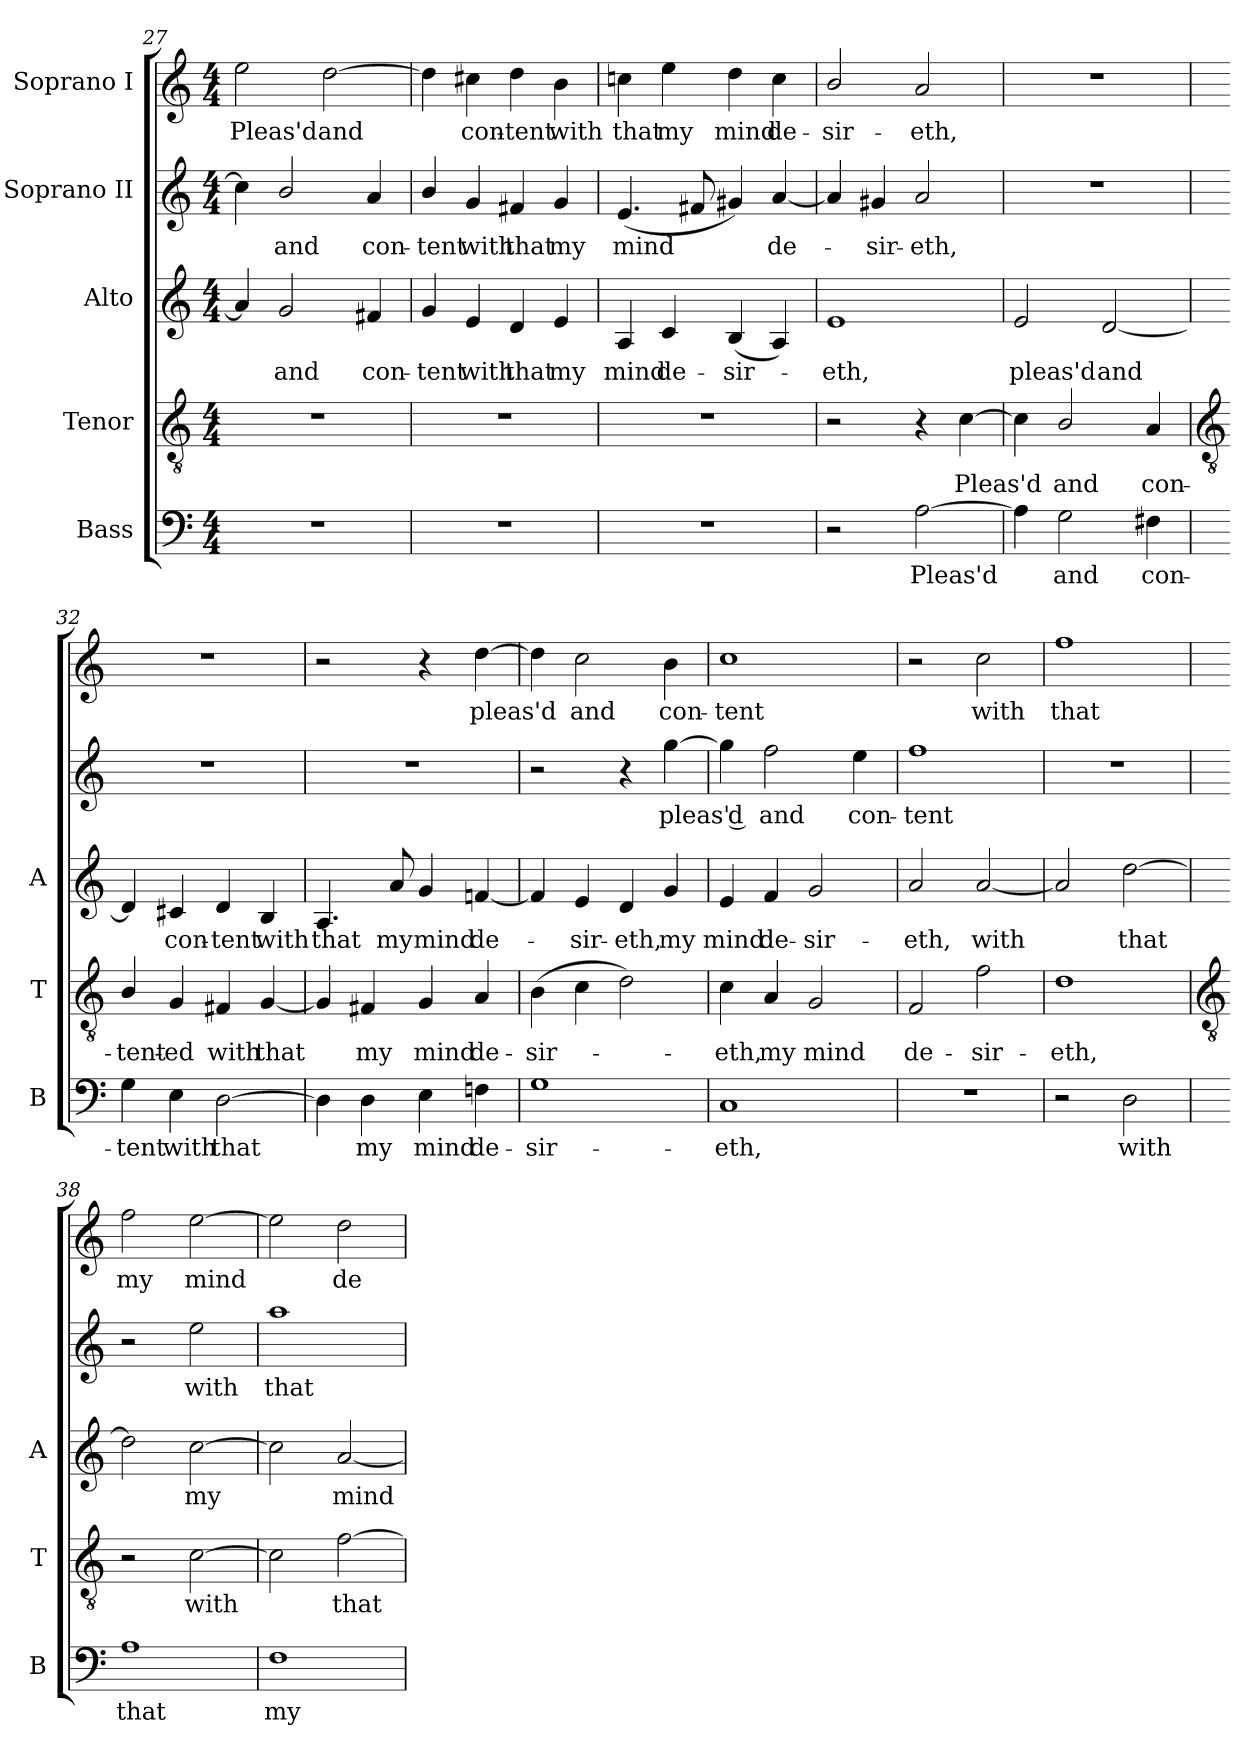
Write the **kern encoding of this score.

**kern	**text	**kern	**text	**kern	**text	**kern	**text	**kern	**text
*part5	*part5	*part4	*part4	*part3	*part3	*part2	*part2	*part1	*part1
*staff5	*staff5	*staff4	*staff4	*staff3	*staff3	*staff2	*staff2	*staff1	*staff1
*I"Bass	*	*I"Tenor	*	*I"Alto	*	*I"Soprano II	*	*I"Soprano I	*
*I'B	*	*I'T	*	*I'A	*	*	*	*	*
!!LO:LB:g=z
*clefF4	*	*clefGv2	*	*clefG2	*	*clefG2	*	*clefG2	*
*k[]	*	*k[]	*	*k[]	*	*k[]	*	*k[]	*
*C:	*	*C:	*	*C:	*	*C:	*	*C:	*
*M4/4	*	*M4/4	*	*M4/4	*	*M4/4	*	*M4/4	*
=27	=27	=27	=27	=27	=27	=27	=27	=27	=27
!	!	!	!	!	!	!	!	!	!LO:LY:b
1r	.	1r	.	4a]	.	4cc]	.	2ee	Pleas'd
!	!	!	!	!	!LO:LY:b	!	!LO:LY:b	!	!
.	.	.	.	2g	and	2b/	and	.	.
!	!	!	!	!	!	!	!	!	!LO:LY:b
.	.	.	.	.	.	.	.	[2dd	and
!	!	!	!	!	!LO:LY:b	!	!LO:LY:b	!	!
.	.	.	.	4f#X	con-	4a	con-	.	.
=28	=28	=28	=28	=28	=28	=28	=28	=28	=28
!	!	!	!	!	!LO:LY:b	!	!LO:LY:b	!	!
1r	.	1r	.	4g	-tent	4b/	-tent	4dd]	.
!	!	!	!	!	!LO:LY:b	!	!LO:LY:b	!	!LO:LY:b
.	.	.	.	4e	with	4g	with	4cc#X	con-
!	!	!	!	!	!LO:LY:b	!	!LO:LY:b	!	!LO:LY:b
.	.	.	.	4d	that	4f#X	that	4dd	-tent
!	!	!	!	!	!LO:LY:b	!	!LO:LY:b	!	!LO:LY:b
.	.	.	.	4e	my	4g	my	4b	with
=29	=29	=29	=29	=29	=29	=29	=29	=29	=29
!	!	!	!	!	!LO:LY:b	!	!LO:LY:b	!	!LO:LY:b
1r	.	1r	.	4A	mind	(<4.e	mind	4ccn	that
!	!	!	!	!	!LO:LY:b	!	!	!	!LO:LY:b
.	.	.	.	4c	de-	.	.	4ee	my
.	.	.	.	.	.	8f#X	.	.	.
!	!	!	!	!	!LO:LY:b	!	!	!	!LO:LY:b
.	.	.	.	(<4B	-sir-	4g#X)	.	4dd	mind
!	!	!	!	!	!	!	!LO:LY:b	!	!LO:LY:b
.	.	.	.	4A)	.	[4a	de-	4cc	de-
=30	=30	=30	=30	=30	=30	=30	=30	=30	=30
!	!	!	!	!	!LO:LY:b	!	!	!	!LO:LY:b
2r	.	2r	.	1e	eth,	4a]	.	2b/	-sir-
!	!	!	!	!	!	!	!LO:LY:b	!	!
.	.	.	.	.	.	4g#X	sir-	.	.
!	!LO:LY:b	!	!	!	!	!	!LO:LY:b	!	!LO:LY:b
[2A	Pleas'd	4r	.	.	.	2a	-eth,	2a	-eth,
!	!	!	!LO:LY:b	!	!	!	!	!	!
.	.	[4c	Pleas'd	.	.	.	.	.	.
=31	=31	=31	=31	=31	=31	=31	=31	=31	=31
!	!	!	!	!	!LO:LY:b	!	!	!	!
4A]	.	4c]	.	2e	pleas'd	1r	.	1r	.
!	!LO:LY:b	!	!LO:LY:b	!	!	!	!	!	!
2G	and	2B/	and	.	.	.	.	.	.
!	!	!	!	!	!LO:LY:b	!	!	!	!
.	.	.	.	[2d	and	.	.	.	.
!	!LO:LY:b	!	!LO:LY:b	!	!	!	!	!	!
4F#X	con-	4A	con-	.	.	.	.	.	.
!!LO:LB:g=z
=32	=32	=32	=32	=32	=32	=32	=32	=32	=32
*	*	*clefGv2	*	*	*	*	*	*	*
!	!LO:LY:b	!	!LO:LY:b	!	!	!	!	!	!
4G	-tent	4B/	-tent-	4d]	.	1r	.	1r	.
!	!LO:LY:b	!	!LO:LY:b	!	!LO:LY:b	!	!	!	!
4E	with	4G	-ed	4c#X	con-	.	.	.	.
!	!LO:LY:b	!	!LO:LY:b	!	!LO:LY:b	!	!	!	!
[2D	that	4F#X	with	4d	-tent	.	.	.	.
!	!	!	!LO:LY:b	!	!LO:LY:b	!	!	!	!
.	.	[4G	that	4B	with	.	.	.	.
=33	=33	=33	=33	=33	=33	=33	=33	=33	=33
!	!	!	!	!	!LO:LY:b	!	!	!	!
4D]	.	4G]	.	4.A	that	1r	.	2r	.
!	!LO:LY:b	!	!LO:LY:b	!	!	!	!	!	!
4D	my	4F#X	my	.	.	.	.	.	.
!	!	!	!	!	!LO:LY:b	!	!	!	!
.	.	.	.	8a	my	.	.	.	.
!	!LO:LY:b	!	!LO:LY:b	!	!LO:LY:b	!	!	!	!
4E	mind	4G	mind	4g	mind	.	.	4r	.
!	!LO:LY:b	!	!LO:LY:b	!	!LO:LY:b	!	!	!	!LO:LY:b
4Fn	de-	4A	de-	[4fn	de-	.	.	[4dd	pleas'd
=34	=34	=34	=34	=34	=34	=34	=34	=34	=34
!	!LO:LY:b	!	!LO:LY:b	!	!	!	!	!	!
1G	-sir-	(>4B	-sir-	4f]	.	2r	.	4dd]	.
!	!	!	!	!	!LO:LY:b	!	!	!	!LO:LY:b
.	.	4c	.	4e	sir-	.	.	2cc	and
!	!	!	!	!	!LO:LY:b	!	!	!	!
.	.	2d)	.	4d	-eth,	4r	.	.	.
!	!	!	!	!	!LO:LY:b	!	!LO:LY:b	!	!LO:LY:b
.	.	.	.	4g	my	[4gg	pleas' d	4b	con-
=35	=35	=35	=35	=35	=35	=35	=35	=35	=35
!	!LO:LY:b	!	!LO:LY:b	!	!LO:LY:b	!	!	!	!LO:LY:b
1C	-eth,	4c	eth,	4e	mind	4gg]	.	1cc	-tent
!	!	!	!LO:LY:b	!	!LO:LY:b	!	!LO:LY:b	!	!
.	.	4A	my	4f	de-	2ff	and	.	.
!	!	!	!LO:LY:b	!	!LO:LY:b	!	!	!	!
.	.	2G	mind	2g	-sir-	.	.	.	.
!	!	!	!	!	!	!	!LO:LY:b	!	!
.	.	.	.	.	.	4ee	con-	.	.
=36	=36	=36	=36	=36	=36	=36	=36	=36	=36
!	!	!	!LO:LY:b	!	!LO:LY:b	!	!LO:LY:b	!	!
1r	.	2F	de-	2a	-eth,	1ff	-tent	2r	.
!	!	!	!LO:LY:b	!	!LO:LY:b	!	!	!	!LO:LY:b
.	.	2f	-sir-	[2a	with	.	.	2cc	with
=37	=37	=37	=37	=37	=37	=37	=37	=37	=37
!	!	!	!LO:LY:b	!	!	!	!	!	!LO:LY:b
2r	.	1d	-eth,	2a]	.	1r	.	1ff	that
!	!LO:LY:b	!	!	!	!LO:LY:b	!	!	!	!
2D	with	.	.	[2dd	that	.	.	.	.
!!LO:LB:g=z
=38	=38	=38	=38	=38	=38	=38	=38	=38	=38
*	*	*clefGv2	*	*	*	*	*	*	*
!	!LO:LY:b	!	!	!	!	!	!	!	!LO:LY:b
1A	that	2r	.	2dd]	.	2r	.	2ff	my
!	!	!	!LO:LY:b	!	!LO:LY:b	!	!LO:LY:b	!	!LO:LY:b
.	.	[2c	with	[2cc	my	2ee	with	[2ee	mind
=39	=39	=39	=39	=39	=39	=39	=39	=39	=39
!	!LO:LY:b	!	!	!	!	!	!LO:LY:b	!	!
1F	my	2c]	.	2cc]	.	1aa	that	2ee]	.
!	!	!	!LO:LY:b	!	!LO:LY:b	!	!	!	!LO:LY:b
.	.	[2f	that	[2a	mind	.	.	2dd	de-
=	=	=	=	=	=	=	=	=	=
*-	*-	*-	*-	*-	*-	*-	*-	*-	*-
